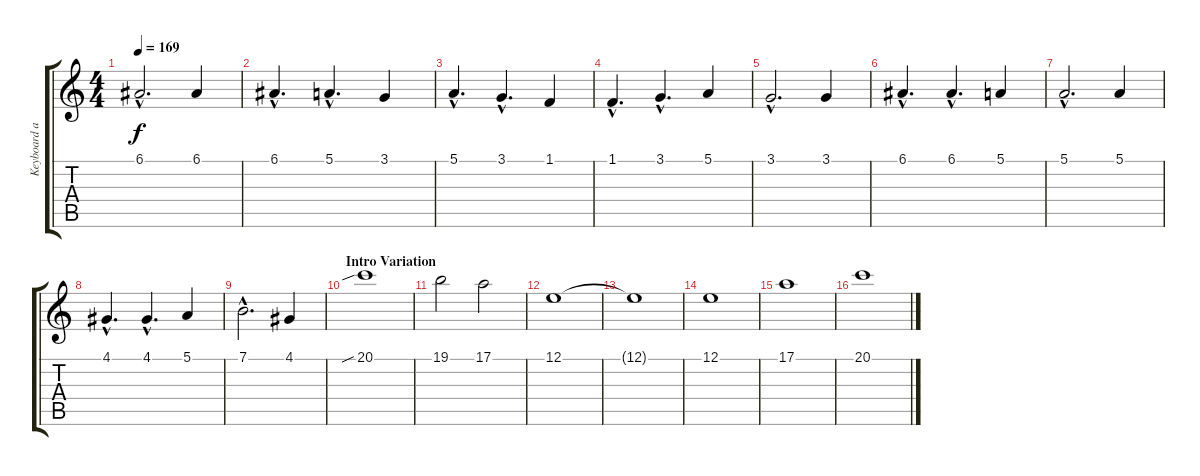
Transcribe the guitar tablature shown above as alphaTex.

\track ("Keyboard and Choir" "Keyboard a") {instrument stringensemble1}
\staff {score tabs}
\tuning (E4 B3 G3 D3 A2 E2) {hide}
\ts (4 4)
\tempo 169
\clef g2
\ks c
6.1{hac}.2{d dy f} 6.1.4 |
6.1{hac}.4{d} 5.1{hac}.4{d} 3.1.4 |
5.1{hac}.4{d} 3.1{hac}.4{d} 1.1.4 |
1.1{hac}.4{d} 3.1{hac}.4{d} 5.1.4 |
3.1{hac}.2{d} 3.1.4 |
6.1{hac}.4{d} 6.1{hac}.4{d} 5.1.4 |
5.1{hac}.2{d} 5.1.4 |
4.1{hac}.4{d} 4.1{hac}.4{d} 5.1.4 |
7.1{hac}.2{d} 4.1.4 |
\section ("" "Intro Variation")
20.1{sib}.1 |
19.1.2 17.1.2 |
12.1.1 |
12.1{t}.1 |
12.1.1 |
17.1.1 |
20.1.1
